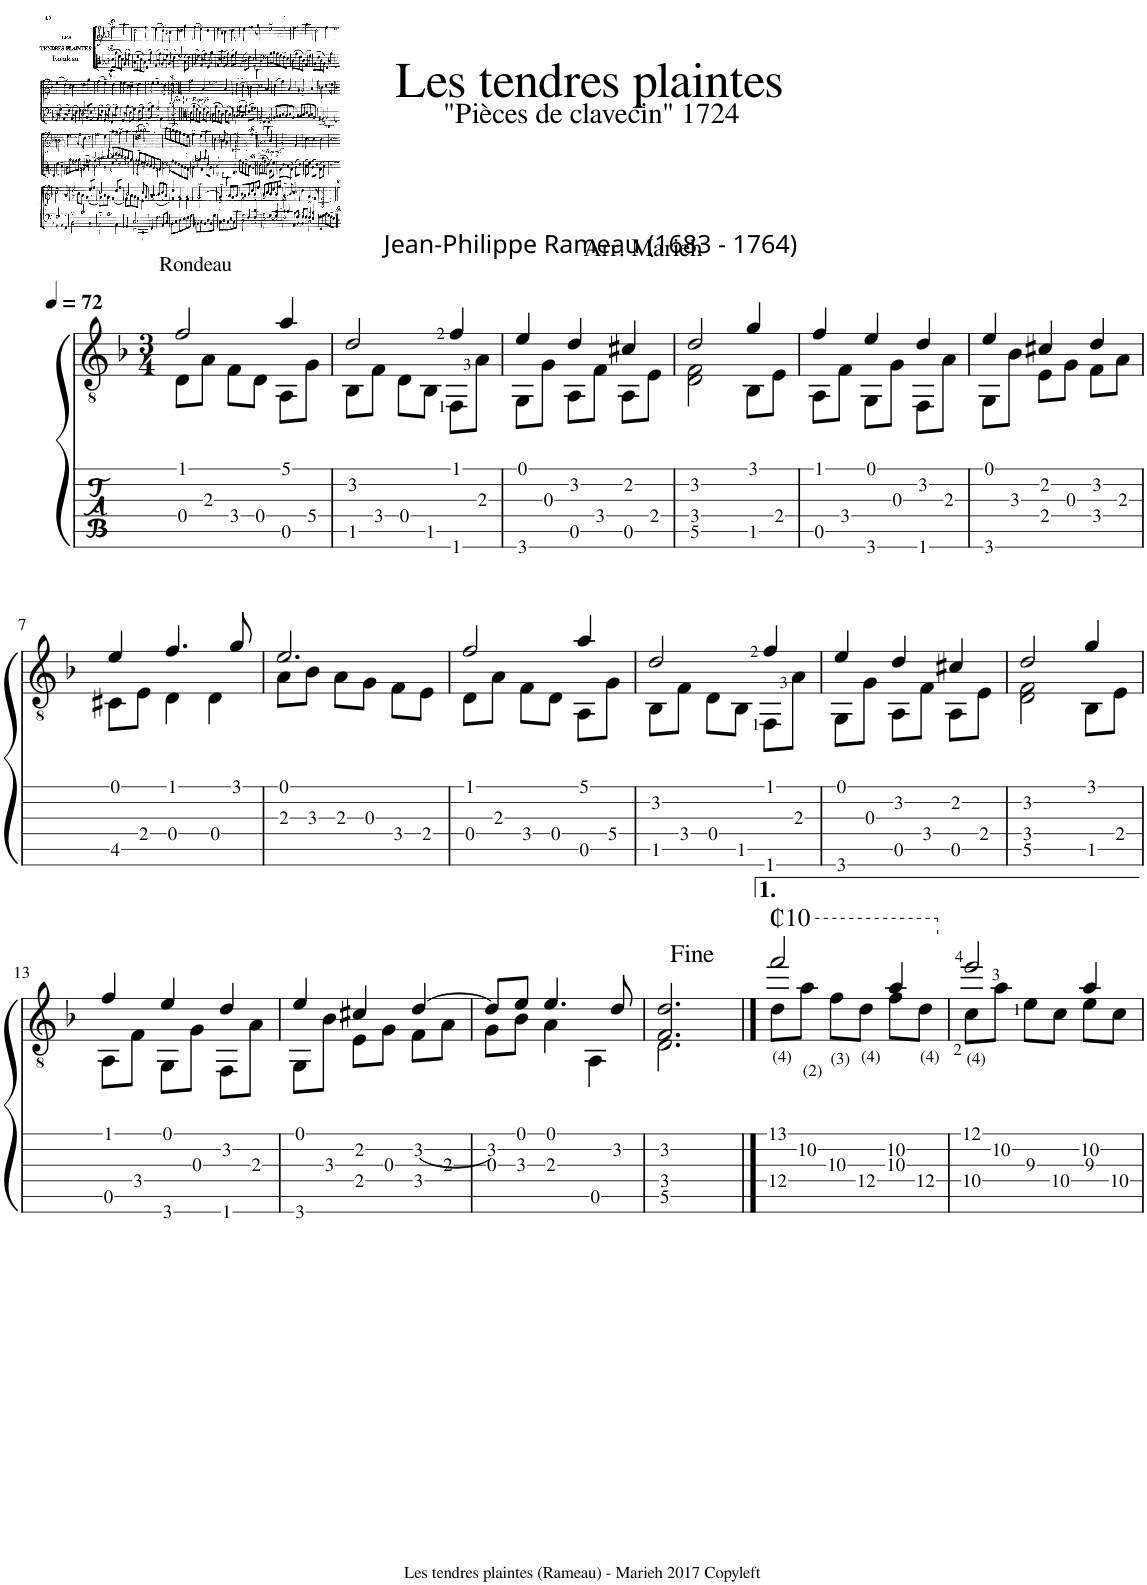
**kern	**kern
*part2	*part1
*staff2	*staff1
*I"Guitare classique [Tablature]	*I"Guitare classique
*stria6	*
*	*clefGv2
*k[b-]	*k[b-]
*M3/4	*M3/4
*MM72	*MM72
=1	=1
*^	*^
!	!	!LO:TX:a:t=Rondeau	!
2f	8DL	2f/	8D\L
.	8AJ	.	8A\J
.	8FL	.	8F\L
.	8DJ	.	8D\J
4a	8AAL	4a/	8AA\L
.	8GJ	.	8G\J
=2	=2	=2	=2
2d	8BB-L	2d/	8BB-\L
.	8FJ	.	8F\J
.	8DL	.	8D\L
.	8BB-J	.	8BB-\J
4f	8FFL	4f/	8FF\L
.	8AJ	.	8A\J
=3	=3	=3	=3
4e	8GGL	4e/	8GG\L
.	8GJ	.	8G\J
4d	8AAL	4d/	8AA\L
.	8FJ	.	8F\J
4c#X	8AAL	4c#X/	8AA\L
.	8EJ	.	8E\J
=4	=4	=4	=4
2d	2D 2F	2d/	2D\ 2F\
4g	8BB-L	4g/	8BB-\L
.	8EJ	.	8E\J
=5	=5	=5	=5
4f	8AAL	4f/	8AA\L
.	8FJ	.	8F\J
4e	8GGL	4e/	8GG\L
.	8GJ	.	8G\J
4d	8FFL	4d/	8FF\L
.	8AJ	.	8A\J
=6	=6	=6	=6
4e	8GGL	4e/	8GG\L
.	8B-J	.	8B-\J
4c#X	8EL	4c#X/	8E\L
.	8GJ	.	8G\J
4d	8FL	4d/	8F\L
.	8AJ	.	8A\J
!!LO:LB:g=z	!!
=7	=7	=7	=7
4e	8C#XL	4e/	8C#X\L
.	8EJ	.	8E\J
4.f	4D	4.f/	4D\
.	4D	.	4D\
8g	.	8g/	.
=8	=8	=8	=8
2.e	8AL	2.e/	8A\L
.	8B-J	.	8B-\J
.	8AL	.	8A\L
.	8GJ	.	8G\J
.	8FL	.	8F\L
.	8EJ	.	8E\J
=9	=9	=9	=9
2f	8DL	2f/	8D\L
.	8AJ	.	8A\J
.	8FL	.	8F\L
.	8DJ	.	8D\J
4a	8AAL	4a/	8AA\L
.	8GJ	.	8G\J
=10	=10	=10	=10
2d	8BB-L	2d/	8BB-\L
.	8FJ	.	8F\J
.	8DL	.	8D\L
.	8BB-J	.	8BB-\J
4f	8FFL	4f/	8FF\L
.	8AJ	.	8A\J
=11	=11	=11	=11
4e	8GGL	4e/	8GG\L
.	8GJ	.	8G\J
4d	8AAL	4d/	8AA\L
.	8FJ	.	8F\J
4c#X	8AAL	4c#X/	8AA\L
.	8EJ	.	8E\J
=12	=12	=12	=12
2d	2D 2F	2d/	2D\ 2F\
4g	8BB-L	4g/	8BB-\L
.	8EJ	.	8E\J
!!LO:LB:g=z	!!
=13	=13	=13	=13
4f	8AAL	4f/	8AA\L
.	8FJ	.	8F\J
4e	8GGL	4e/	8GG\L
.	8GJ	.	8G\J
4d	8FFL	4d/	8FF\L
.	8AJ	.	8A\J
=14	=14	=14	=14
4e	8GGL	4e/	8GG\L
.	8B-J	.	8B-\J
4c#X	8EL	4c#X/	8E\L
.	8GJ	.	8G\J
[4d	8FL	[4d/	8F\L
.	8AJ	.	8A\J
=15	=15	=15	=15
8dL]	8GL	8d/L]	8G\L
8eJ	8B-J	8e/J	8B-\J
4.e	4A	4.e/	4A\
.	4AA	.	4AA\
8d	.	8d/	.
=16	=16	=16	=16
2.F 2.d	2.D	2.F/ 2.d/	2.D\
==17	==17	==17	==17
!	!	!LO:TX:a:t=₵10	!
2ff	8dL	2ff/	8d\L
.	8aJ	.	8a\J
.	8fL	.	8f\L
.	8dJ	.	8d\J
4a	8fL	4a/	8f\L
.	8dJ	.	8d\J
=18	=18	=18	=18
2ee	8cL	2ee/	8c\L
.	8aJ	.	8a\J
.	8eL	.	8e\L
.	8cJ	.	8c\J
4a	8eL	4a/	8e\L
.	8cJ	.	8c\J
*v	*v	*	*
*	*v	*v
=	=
*-	*-
